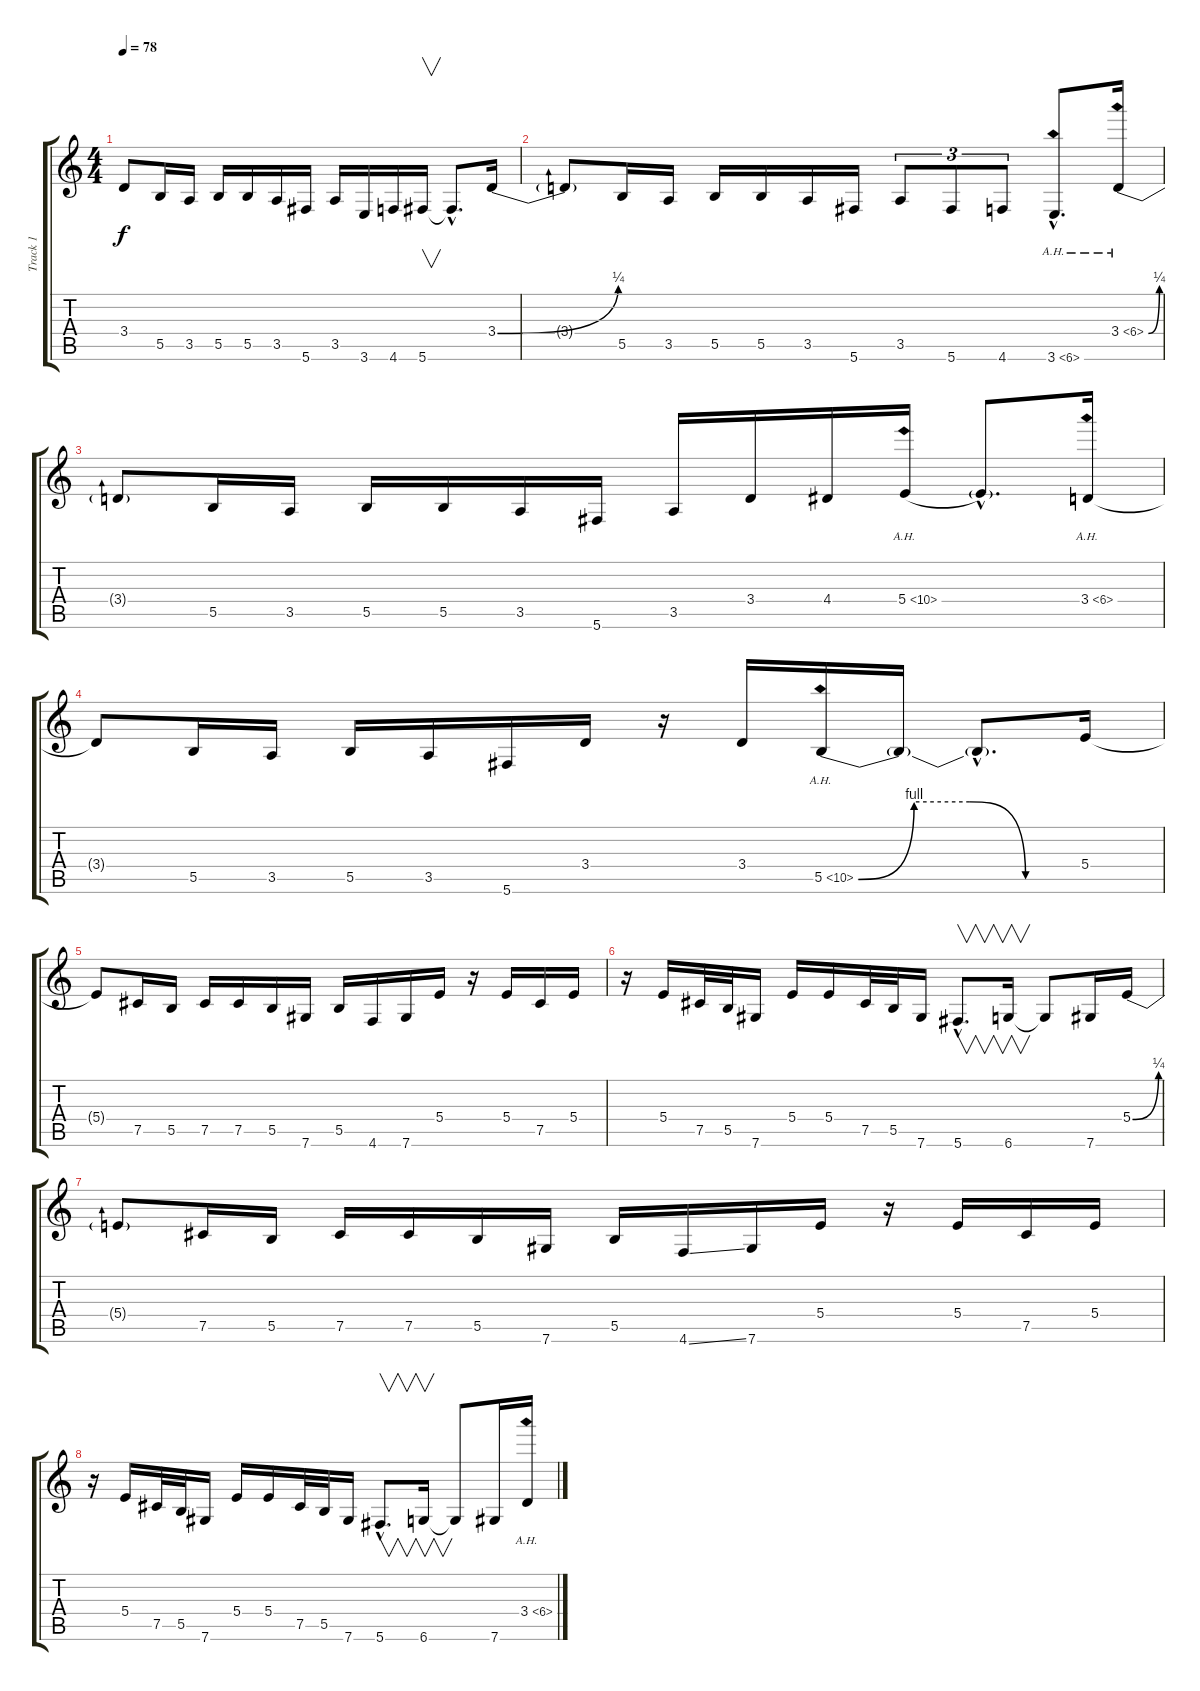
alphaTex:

\track ("Track 1" "Track 1") {instrument distortionguitar}
\staff {score tabs}
\tuning (Db4 Ab3 E3 B2 Gb2 Db2) {hide}
\ts (4 4)
\tempo 78
\clef g2
\ks c
3.4{t}.8{dy f} 5.5.16 3.5.16 5.5.16 5.5.16 3.5.16 5.6.16 3.5.16 3.6.16 4.6.16 5.6.16{v} 5.6{hac t}.8{d} 3.4{be (bend 0 0 60 1)}.16 |
3.4{t}.8 5.5.16 3.5.16 5.5.16 5.5.16 3.5.16 5.6.16 3.5.8{tu (3 2)} 5.6.8{tu (3 2)} 4.6.8{tu (3 2)} 3.6{be (hold 0 0 60 0) ah 3 hac}.8{d} 3.4{be (bend 0 0 60 1) ah 3}.16 |
3.4{t}.8 5.5.16 3.5.16 5.5.16 5.5.16 3.5.16 5.6.16 3.5.16 3.4.16 4.4.16 5.4{be (hold 0 0 60 0) ah 5}.16 5.4{hac t}.8{d} 3.4{ah 3}.16 |
3.4{t}.8 5.5.16 3.5.16 5.5.16 3.5.16 5.6.16 3.4.16 r.16 3.4.16 5.5{be (custom 0 0 15 4 30 4 45 0 60 0) ah 5}.16 5.5{t}.16 5.5{hac t}.8{d} 5.4.16 |
5.4{t}.8 7.5.16 5.5.16 7.5.16 7.5.16 5.5.16 7.6.16 5.5.16 4.6.16 7.6.16 5.4.16 r.16 5.4.16 7.5.16 5.4.16 |
r.16 5.4.16 7.5.32 5.5.32 7.6.16 5.4.16 5.4.16 7.5.32 5.5.32 7.6.16 5.6{hac}.8{v d} 6.6.16{v} 6.6{t}.8 7.6.16 5.4{be (bend 0 0 60 1)}.16 |
5.4{t}.8 7.5.16 5.5.16 7.5.16 7.5.16 5.5.16 7.6.16 5.5.16 4.6{ss}.16 7.6.16 5.4.16 r.16 5.4.16 7.5.16 5.4.16 |
r.16 5.4.16 7.5.32 5.5.32 7.6.16 5.4.16 5.4.16 7.5.32 5.5.32 7.6.16 5.6{hac}.8{v d} 6.6.16{v} 6.6{t}.8 7.6.16 3.4{ah 3}.16
